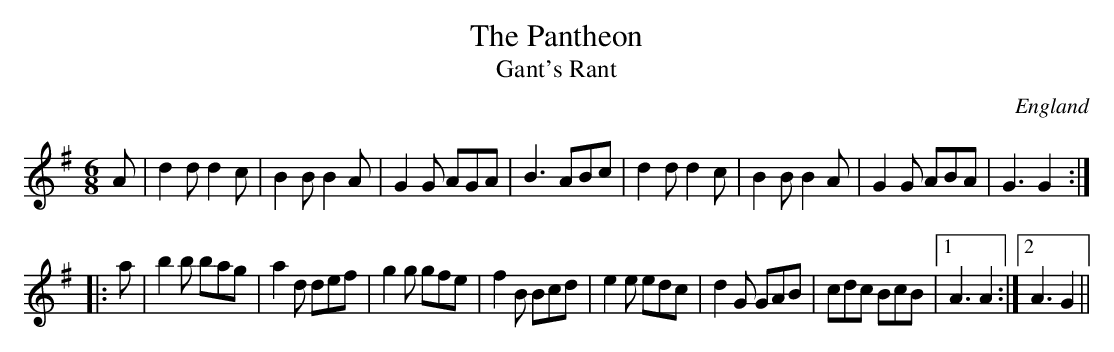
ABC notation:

X:1
T:Pantheon, The
T:Gant's Rant
O:England
M:6/8
K:G
A|\
d2d d2c | B2B B2A | G2G AGA | B3 ABc | \
d2d d2c | B2B B2A | G2G ABA | G3 G2 :|*
|:a | b2b bag | a2d def | g2g gfe | f2B Bcd | \
e2e edc | d2G GAB | cdc BcB | [1 A3 A2 :| [2 A3 G2 ||**
